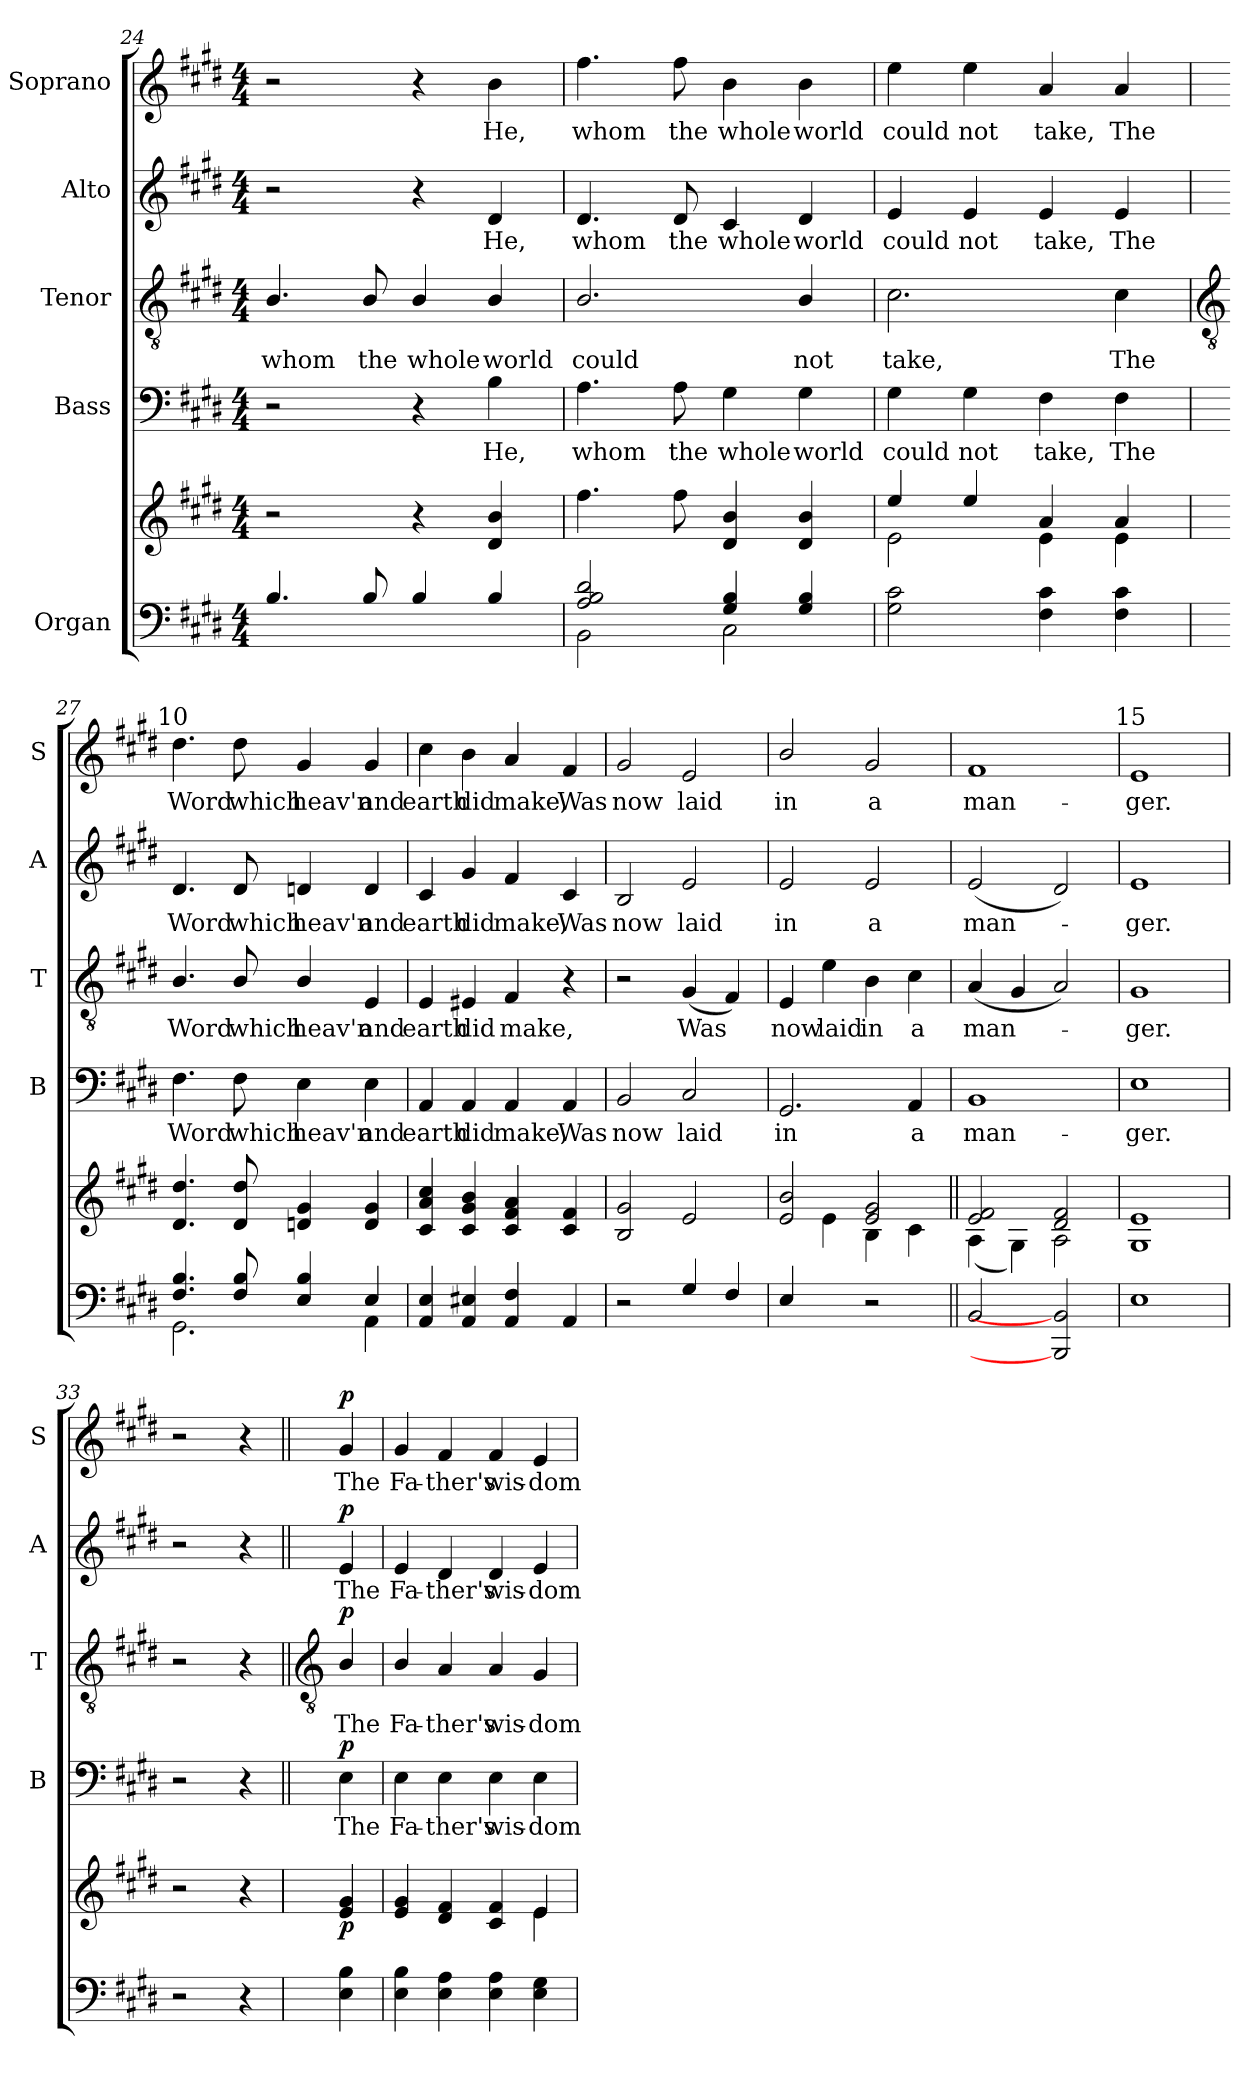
**kern	**kern	**dynam	**kern	**text	**dynam	**kern	**text	**dynam	**kern	**text	**dynam	**kern	**text	**dynam
*part5	*part5	*part5	*part4	*part4	*part4	*part3	*part3	*part3	*part2	*part2	*part2	*part1	*part1	*part1
*staff6	*staff5	*staff5/6	*staff4	*staff4	*staff4	*staff3	*staff3	*staff3	*staff2	*staff2	*staff2	*staff1	*staff1	*staff1
*I"Organ	*	*	*I"Bass	*	*	*I"Tenor	*	*	*I"Alto	*	*	*I"Soprano	*	*
*	*	*	*I'B	*	*	*I'T	*	*	*I'A	*	*	*I'S	*	*
*clefF4	*clefG2	*	*clefF4	*	*	*clefGv2	*	*	*clefG2	*	*	*clefG2	*	*
*k[f#c#g#d#]	*k[f#c#g#d#]	*	*k[f#c#g#d#]	*	*	*k[f#c#g#d#]	*	*	*k[f#c#g#d#]	*	*	*k[f#c#g#d#]	*	*
*E:	*E:	*	*E:	*	*	*E:	*	*	*E:	*	*	*E:	*	*
*M4/4	*M4/4	*	*M4/4	*	*	*M4/4	*	*	*M4/4	*	*	*M4/4	*	*
=24	=24	=24	=24	=24	=24	=24	=24	=24	=24	=24	=24	=24	=24	=24
*^	*^	*	*	*	*	*	*	*	*	*	*	*	*	*
!	!	!	!	!	!	!	!	!	!LO:LY:b	!	!	!	!	!	!	!
4.B	1ryy	2r	2ryy	.	2r	.	.	4.B/	whom	.	2r	.	.	2r	.	.
!	!	!	!	!	!	!	!	!	!LO:LY:b	!	!	!	!	!	!	!
8B	.	.	.	.	.	.	.	8B/	the	.	.	.	.	.	.	.
!	!	!	!	!	!	!	!	!	!LO:LY:b	!	!	!	!	!	!	!
4B	.	4r	2ryy	.	4r	.	.	4B/	whole	.	4r	.	.	4r	.	.
!	!	!	!	!	!	!LO:LY:b	!	!	!LO:LY:b	!	!	!LO:LY:b	!	!	!LO:LY:b	!
4B	.	4d#/ 4b/	.	.	4B	He,	.	4B/	world	.	4d#	He,	.	4b	He,	.
=25	=25	=25	=25	=25	=25	=25	=25	=25	=25	=25	=25	=25	=25	=25	=25	=25
!	!	!	!	!	!	!LO:LY:b	!	!	!LO:LY:b	!	!	!LO:LY:b	!	!	!LO:LY:b	!
2A 2B 2d#	2BB\	4.ff#\	2ryy	.	4.A	whom	.	2.B/	could	.	4.d#	whom	.	4.ff#	whom	.
!	!	!	!	!	!	!LO:LY:b	!	!	!	!	!	!LO:LY:b	!	!	!LO:LY:b	!
.	.	8ff#\	.	.	8A	the	.	.	.	.	8d#	the	.	8ff#	the	.
!	!	!	!	!	!	!LO:LY:b	!	!	!	!	!	!LO:LY:b	!	!	!LO:LY:b	!
4G# 4B	2C#\	4d#/ 4b/	2ryy	.	4G#	whole	.	.	.	.	4c#	whole	.	4b	whole	.
!	!	!	!	!	!	!LO:LY:b	!	!	!LO:LY:b	!	!	!LO:LY:b	!	!	!LO:LY:b	!
4G# 4B	.	4d#/ 4b/	.	.	4G#	world	.	4B/	not	.	4d#	world	.	4b	world	.
*v	*v	*	*	*	*	*	*	*	*	*	*	*	*	*	*	*
=26	=26	=26	=26	=26	=26	=26	=26	=26	=26	=26	=26	=26	=26	=26	=26
!	!	!	!	!	!LO:LY:b	!	!	!LO:LY:b	!	!	!LO:LY:b	!	!	!LO:LY:b	!
2G# 2c#	4ee/	2e\	.	4G#	could	.	2.c#	take,	.	4e	could	.	4ee	could	.
!	!	!	!	!	!LO:LY:b	!	!	!	!	!	!LO:LY:b	!	!	!LO:LY:b	!
.	4ee/	.	.	4G#	not	.	.	.	.	4e	not	.	4ee	not	.
!	!	!	!	!	!LO:LY:b	!	!	!	!	!	!LO:LY:b	!	!	!LO:LY:b	!
4F# 4c#	4a/	4e\	.	4F#	take,	.	.	.	.	4e	take,	.	4a	take,	.
!	!	!	!	!	!LO:LY:b	!	!	!LO:LY:b	!	!	!LO:LY:b	!	!	!LO:LY:b	!
4F# 4c#	4a/	4e\	.	4F#	The	.	4c#	The	.	4e	The	.	4a	The	.
!!LO:LB:g=z
=27	=27	=27	=27	=27	=27	=27	=27	=27	=27	=27	=27	=27	=27	=27	=27
*	*	*	*	*	*	*	*clefGv2	*	*	*	*	*	*	*	*
*^	*	*	*	*	*	*	*	*	*	*	*	*	*	*	*
!	!	!	!	!	!	!	!	!	!	!	!	!	!	!LO:TX:a:cj:t=10	!	!
!	!	!	!	!	!	!LO:LY:b	!	!	!LO:LY:b	!	!	!LO:LY:b	!	!	!LO:LY:b	!
4.F# 4.B	2.GG#\	4.d#/ 4.dd#/	2ryy	.	4.F#	Word	.	4.B/	Word	.	4.d#	Word	.	4.dd#	Word	.
!	!	!	!	!	!	!LO:LY:b	!	!	!LO:LY:b	!	!	!LO:LY:b	!	!	!LO:LY:b	!
8F# 8B	.	8d#/ 8dd#/	.	.	8F#	which	.	8B/	which	.	8d#	which	.	8dd#	which	.
!	!	!	!	!	!	!LO:LY:b	!	!	!LO:LY:b	!	!	!LO:LY:b	!	!	!LO:LY:b	!
4E 4B	.	4dn/ 4g#/	2ryy	.	4E	heav'n	.	4B/	heav'n	.	4dn	heav'n	.	4g#	heav'n	.
!	!	!	!	!	!	!LO:LY:b	!	!	!LO:LY:b	!	!	!LO:LY:b	!	!	!LO:LY:b	!
4E	4AA\	4d/ 4g#/	.	.	4E	and	.	4E	and	.	4d	and	.	4g#	and	.
=28	=28	=28	=28	=28	=28	=28	=28	=28	=28	=28	=28	=28	=28	=28	=28	=28
!	!	!	!	!	!	!LO:LY:b	!	!	!LO:LY:b	!	!	!LO:LY:b	!	!	!LO:LY:b	!
4AA 4E	2ryy	4c#/ 4a/ 4cc#/	2ryy	.	4AA	earth	.	4E	earth	.	4c#	earth	.	4cc#	earth	.
!	!	!	!	!	!	!LO:LY:b	!	!	!LO:LY:b	!	!	!LO:LY:b	!	!	!LO:LY:b	!
4AA 4E#X	.	4c#/ 4g#/ 4b/	.	.	4AA	did	.	4E#X	did	.	4g#	did	.	4b	did	.
!	!	!	!	!	!	!LO:LY:b	!	!	!LO:LY:b	!	!	!LO:LY:b	!	!	!LO:LY:b	!
4AA 4F#	2ryy	4c#/ 4f#/ 4a/	2ryy	.	4AA	make,	.	4F#	make,	.	4f#	make,	.	4a	make,	.
!	!	!	!	!	!	!LO:LY:b	!	!	!	!	!	!LO:LY:b	!	!	!LO:LY:b	!
4AA	.	4c#/ 4f#/	.	.	4AA	Was	.	4r	.	.	4c#	Was	.	4f#	Was	.
=29	=29	=29	=29	=29	=29	=29	=29	=29	=29	=29	=29	=29	=29	=29	=29	=29
!	!	!	!	!	!	!LO:LY:b	!	!	!	!	!	!LO:LY:b	!	!	!LO:LY:b	!
2r	2ryy	2B/ 2g#/	2ryy	.	2BB	now	.	2r	.	.	2B	now	.	2g#	now	.
!	!	!	!	!	!	!LO:LY:b	!	!	!LO:LY:b	!	!	!LO:LY:b	!	!	!LO:LY:b	!
4G#/	2ryy	2e/	2ryy	.	2C#	laid	.	(<4G#	Was	.	2e	laid	.	2e	laid	.
4F#/	.	.	.	.	.	.	.	4F#)	.	.	.	.	.	.	.	.
=30	=30	=30	=30	=30	=30	=30	=30	=30	=30	=30	=30	=30	=30	=30	=30	=30
!	!	!	!	!	!	!LO:LY:b	!	!	!LO:LY:b	!	!	!LO:LY:b	!	!	!LO:LY:b	!
4E/	4ryy	2e/ 2b/	4ryy	.	2.GG#	in	.	4E	now	.	2e	in	.	2b/	in	.
!	!	!	!	!	!	!	!	!	!LO:LY:b	!	!	!	!	!	!	!
4ryy	2.ryy	.	4e\	.	.	.	.	4e	laid	.	.	.	.	.	.	.
!	!	!	!	!	!	!	!	!	!LO:LY:b	!	!	!LO:LY:b	!	!	!LO:LY:b	!
2r	.	2e/ 2g#/	4B\	.	.	.	.	4B	in	.	2e	a	.	2g#	a	.
!	!	!	!	!	!	!LO:LY:b	!	!	!LO:LY:b	!	!	!	!	!	!	!
.	.	.	4c#\	.	4AA	a	.	4c#	a	.	.	.	.	.	.	.
*v	*v	*	*	*	*	*	*	*	*	*	*	*	*	*	*	*
=31||	=31||	=31||	=31	=31	=31	=31	=31	=31	=31	=31	=31	=31	=31	=31	=31
!	!	!	!	!	!LO:LY:b	!	!	!LO:LY:b	!	!	!LO:LY:b	!	!	!LO:LY:b	!
2BB	2e/ 2f#/	(<4A\	.	1BB	man-	.	(<4A	man-	.	(<2e	man-	.	1f#	man-	.
.	.	4G#\)	.	.	.	.	4G#	.	.	.	.	.	.	.	.
2BBB] 2BB]	2d#/ 2f#/	2A\	.	.	.	.	2A)	.	.	2d#)	.	.	.	.	.
=32	=32	=32	=32	=32	=32	=32	=32	=32	=32	=32	=32	=32	=32	=32	=32
!	!	!	!	!	!	!	!	!	!	!	!	!	!LO:TX:a:cj:t=15	!	!
!	!	!	!	!	!LO:LY:b	!	!	!LO:LY:b	!	!	!LO:LY:b	!	!	!LO:LY:b	!
1E	1e/	1G#\	.	1E	-ger.	.	1G#	ger.	.	1e	ger.	.	1e	-ger.	.
=33	=33	=33	=33	=33	=33	=33	=33	=33	=33	=33	=33	=33	=33	=33	=33
2r	2r	2ryy	.	2r	.	.	2r	.	.	2r	.	.	2r	.	.
4r	4r	4ryy	.	4r	.	.	4r	.	.	4r	.	.	4r	.	.
!!LO:LB:g=z
=34	=34	=34	=34||	=34||	=34||	=34||	=34||	=34||	=34||	=34||	=34||	=34||	=34||	=34||	=34||
*	*	*	*	*	*	*	*clefGv2	*	*	*	*	*	*	*	*
!	!	!	!LO:DY:b	!	!LO:LY:b	!LO:DY:b	!	!LO:LY:b	!LO:DY:b	!	!LO:LY:b	!LO:DY:b	!	!LO:LY:b	!LO:DY:b
4E 4B	4e/ 4g#/	4ryy	p	4E	The	p	4B/	The	p	4e	The	p	4g#	The	p
=35	=35	=35	=35	=35	=35	=35	=35	=35	=35	=35	=35	=35	=35	=35	=35
!	!	!	!	!	!LO:LY:b	!	!	!LO:LY:b	!	!	!LO:LY:b	!	!	!LO:LY:b	!
4E 4B	4e/ 4g#/	2ryy	.	4E	Fa-	.	4B/	Fa-	.	4e	Fa-	.	4g#	Fa-	.
!	!	!	!	!	!LO:LY:b	!	!	!LO:LY:b	!	!	!LO:LY:b	!	!	!LO:LY:b	!
4E 4A	4d#/ 4f#/	.	.	4E	-ther's	.	4A	-ther's	.	4d#	-ther's	.	4f#	-ther's	.
!	!	!	!	!	!LO:LY:b	!	!	!LO:LY:b	!	!	!LO:LY:b	!	!	!LO:LY:b	!
4E 4A	4c#/ 4f#/	4ryy	.	4E	wis-	.	4A	wis-	.	4d#	wis-	.	4f#	wis-	.
!	!	!	!	!	!LO:LY:b	!	!	!LO:LY:b	!	!	!LO:LY:b	!	!	!LO:LY:b	!
4E 4G#	4e/	4e\	.	4E	-dom	.	4G#	-dom	.	4e	-dom	.	4e	-dom	.
*	*v	*v	*	*	*	*	*	*	*	*	*	*	*	*	*
=	=	=	=	=	=	=	=	=	=	=	=	=	=	=
*-	*-	*-	*-	*-	*-	*-	*-	*-	*-	*-	*-	*-	*-	*-
